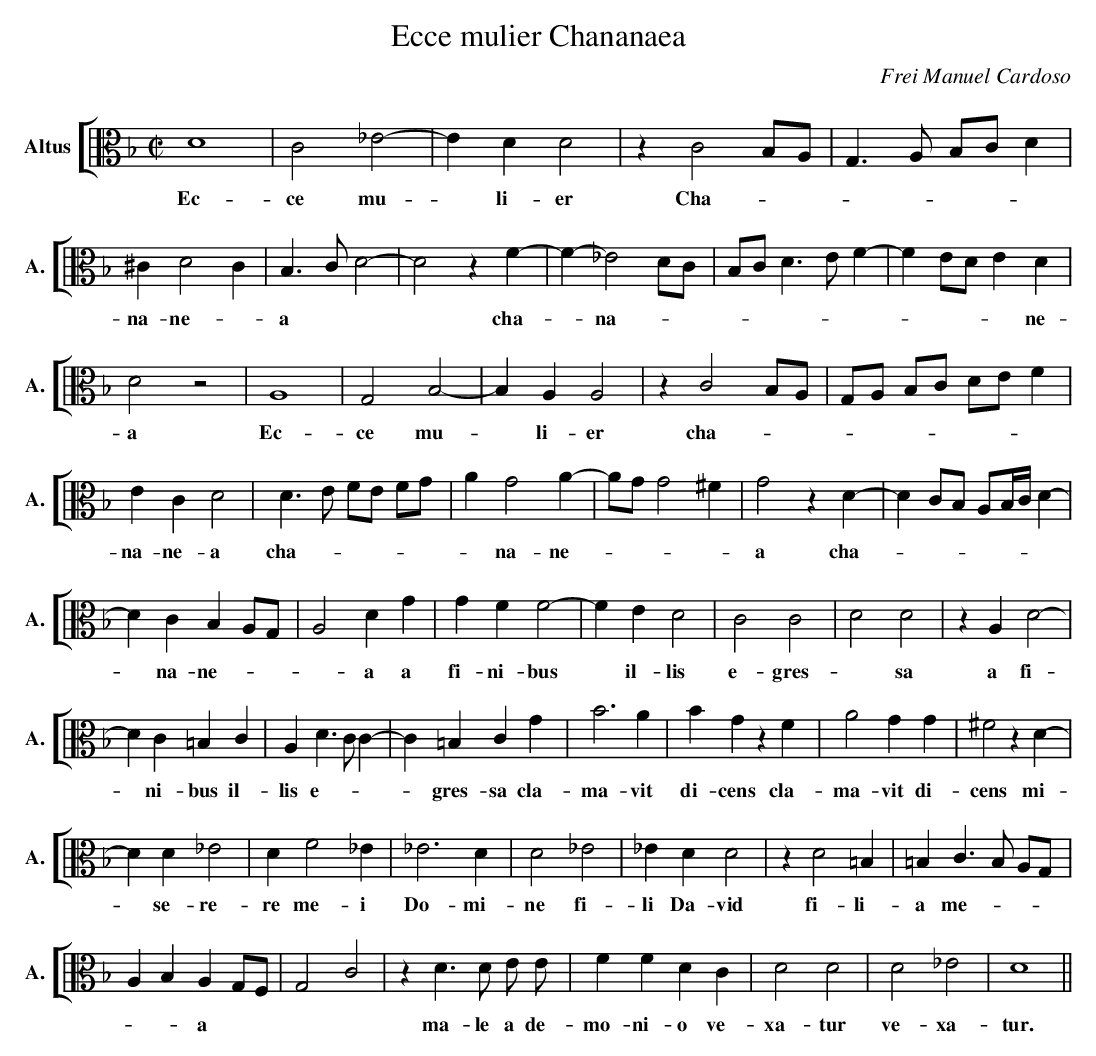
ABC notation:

X:1
T:Ecce mulier Chananaea
C:Frei Manuel Cardoso
M:C|
L:1/4
K:F
V: 2 clef=alto name="Altus" sname="A."
%%staves [ 2 ]
D4 | C2 _E2- | E D D2 | z C2 B,/A,/ | G,3/ A,/ B,/C/ D |
w: Ec- | ce mu- ~ li-er | Cha-|-----
^C D2 C | B,3/ C/ D2- | D2 z F- | F- _E2 D/C/ | B,/C/ D3/ E/ F- | F E/D/ E D |
w: na-ne-| a | ~ cha- | -na------------ne-
D2 z2 | A,4 | G,2 B,2- | B, A, A,2 | z C2 B,/A,/ | G,/A,/ B,/C/ D/E/ F |
w: a | Ec- | ce mu- | ~ li-er | cha--------
E C D2 | D3/ E/ F/E/ F/G/ | A G2 A- | A/G/ G2 ^F | G2 z D- | D C/B,/ A,/B,/4C/4 D- |
w: na-ne-a | cha------ | -na-ne-----a cha-------
D C B, A,/G,/ | A,2 D G | G F F2- | F E D2 | C2 C2- | D2 D2 | z A, D2- |
w: ~ na-ne----a a fi-ni-bus ~ il-lis e-gres- ~ sa a fi-
D C =B, C | A, D3/ C/ C- | C =B, C G | B3 A | B G z F | A2 G G | ^F2 z D- |
w: ~ ni-bus il-lis e----gres-sa cla-ma-vit di-cens cla-ma-vit di-cens mi-
D D _E2 | D F2 _E | _E3 D | D2 _E2 | _E D D2 | z D2 =B, | =B, C3/ B,/ A,/G,/ |
w: ~ se-re- | re me-i | Do-mi- | ne fi- | li Da-vid fi-li-a me----
A, B, A, G,/F,/ | G,2-C2 | z D3/ D/ E/ E/ | F F D C | D2 D2 | D2 _E2 | D4 ||
w: --a ~ ~ ~ ~ ma-le a de-mo-ni-o ve-xa-tur ve-xa-tur.
